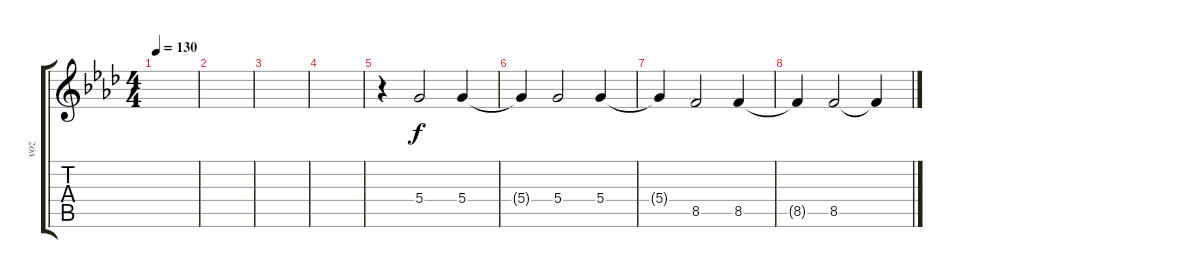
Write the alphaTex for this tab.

\track ("voz" "voz") {instrument acousticguitarnylon}
\staff {score tabs}
\tuning (E4 B3 G3 D3 A2 E2) {hide}
\ts (4 4)
\tempo 130
\clef g2
\ks fminor
|
|
|
|
r.4 5.4.2 5.4.4 |
5.4{t}.4 5.4.2 5.4.4 |
5.4{t}.4 8.5.2 8.5.4 |
8.5{t}.4 8.5.2 8.5{t}.4
